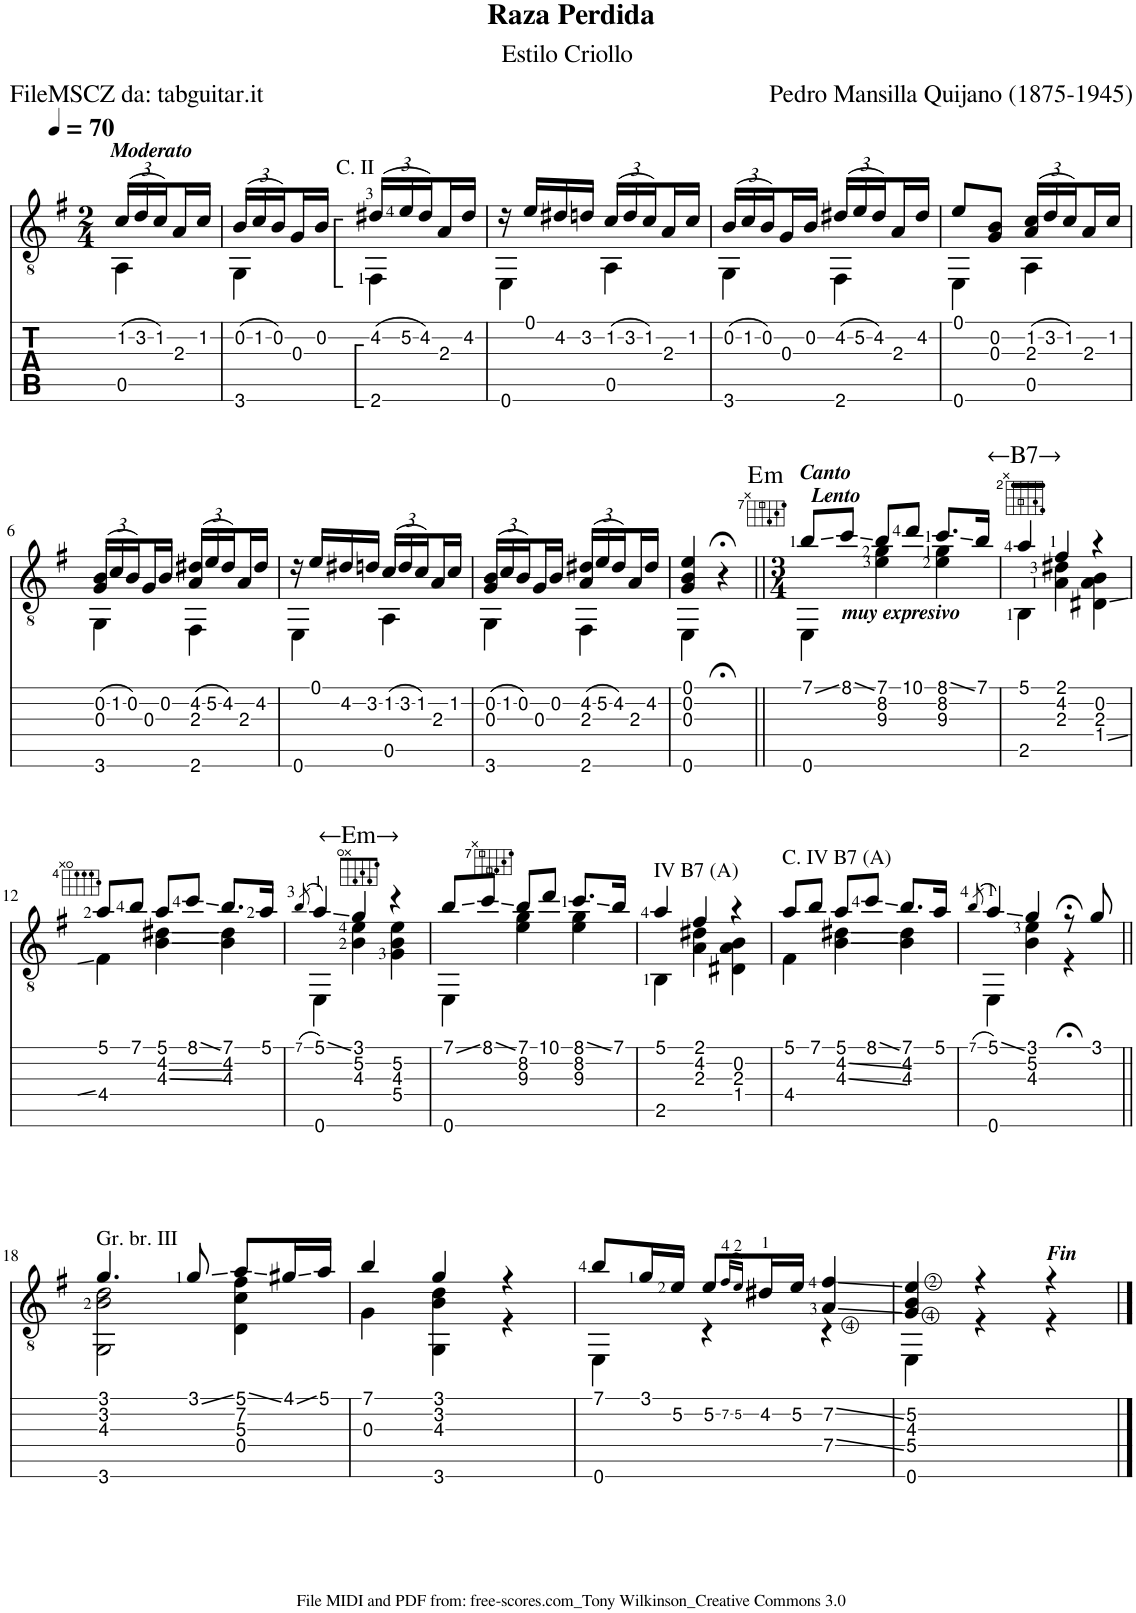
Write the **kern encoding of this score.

**kern	**kern	**harte
*part1	*part1	*part1
*staff2	*staff1	*
*I"Guitar	*	*
*I'Guit.	*	*
*stria6	*	*
*	*clefGv2	*
*k[f#]	*k[f#]	*
*M2/4	*M2/4	*
*MM70	*MM70	*
*Xbrackettup	*Xbrackettup	*
=1	=1	=1
*^	*^	*
!	!	!LO:TX:a:Bi:t=Moderato	!	!
24cLL	4AA	(24c/LL	4AA\	.
24d	.	24d/	.	.
24cJ	.	24c/)	.	.
16AL	.	16A/	.	.
16cJJ	.	16c/JJ	.	.
=2	=2	=2	=2	=2
24BLL	4GG	(24B/LL	4GG\	.
24c	.	24c/	.	.
24BJ	.	24B/)	.	.
16GL	.	16G/	.	.
16BJJ	.	16B/JJ	.	.
!	!	!LO:TX:a:t=C. II	!	!
24d#LL	4FF#:	(24d#X/LL	4FF#:\	.
24e	.	24e/	.	.
24d#J	.	24d#/)	.	.
16AL	.	16A/	.	.
16d#JJ	.	16d#/JJ	.	.
=3	=3	=3	=3	=3
16r	4EE	16r	4EE\	.
16eLL	.	16e/LL	.	.
16d#	.	16d#X/	.	.
16dJJ	.	16dn/JJ	.	.
24cLL	4AA	(24c/LL	4AA\	.
24d	.	24d/	.	.
24cJ	.	24c/)	.	.
16AL	.	16A/	.	.
16cJJ	.	16c/JJ	.	.
=4	=4	=4	=4	=4
24BLL	4GG	(24B/LL	4GG\	.
24c	.	24c/	.	.
24BJ	.	24B/)	.	.
16GL	.	16G/	.	.
16BJJ	.	16B/JJ	.	.
24d#XLL	4FF#	(24d#X/LL	4FF#\	.
24e	.	24e/	.	.
24d#J	.	24d#/)	.	.
16AL	.	16A/	.	.
16d#JJ	.	16d#/JJ	.	.
=5	=5	=5	=5	=5
8eL	4EE	8e/L	4EE\	.
8G\ 8B\J	.	8G/ 8B/J	.	.
24A\ 24c\LL	4AA	(24A/ 24c/LL	4AA\	.
24d	.	24d/	.	.
24cJ	.	24c/)	.	.
16AL	.	16A/	.	.
16cJJ	.	16c/JJ	.	.
!!LO:LB:g=z	!!
=6	=6	=6	=6	=6
24G\ 24B\LL	4GG	(24G/ 24B/LL	4GG\	.
24c	.	24c/	.	.
24BJ	.	24B/)	.	.
16GL	.	16G/	.	.
16BJJ	.	16B/JJ	.	.
24A\ 24d#X\LL	4FF#	(24A/ 24d#X/LL	4FF#\	.
24e	.	24e/	.	.
24d#J	.	24d#/)	.	.
16AL	.	16A/	.	.
16d#JJ	.	16d#/JJ	.	.
=7	=7	=7	=7	=7
16r	4EE	16r	4EE\	.
16eLL	.	16e/LL	.	.
16d#X	.	16d#X/	.	.
16dnJJ	.	16dn/JJ	.	.
24cLL	4AA	(24c/LL	4AA\	.
24d	.	24d/	.	.
24cJ	.	24c/)	.	.
16AL	.	16A/	.	.
16cJJ	.	16c/JJ	.	.
=8	=8	=8	=8	=8
24G\ 24B\LL	4GG	(24G/ 24B/LL	4GG\	.
24c	.	24c/	.	.
24BJ	.	24B/)	.	.
16GL	.	16G/	.	.
16BJJ	.	16B/JJ	.	.
24A\ 24d#X\LL	4FF#	(24A/ 24d#X/LL	4FF#\	.
24e	.	24e/	.	.
24d#J	.	24d#/)	.	.
16AL	.	16A/	.	.
16d#JJ	.	16d#/JJ	.	.
=9	=9	=9	=9	=9
4G 4B 4e	4EE	4G/ 4B/ 4e/	4EE\	.
4r;<	4ryy	4r;<	4ryy	.
=10||	=10||	=10||	=10||	=10||
*M3/4	*	*M3/4	*	*
!	!	!LO:TX:a:Bi:t=Canto	!	!
!	!	!LO:TX:a:t=Lento	!	!
!	!	!	!	!LO:H:kt=m
8bL	4EE	8b/L	4EE\	E:min
!LO:TX:a:Bi:t=muy expresivo	!	!	!	!
8ccJ	.	8cc/J	.	.
8bL	4e 4g	8b/L	4e\ 4g\	.
8ddJ	.	8dd/J	.	.
8.ccL	4e 4g	8.cc/L	4e\ 4g\	.
16bJk	.	16b/Jk	.	.
=11	=11	=11	=11	=11
!	!	!	!	!LO:H:kt=←B7→
4a	4BB	4a/	4BB\	N
4f#	4A 4d#	4f#/	4A\ 4d#X\	.
4r	4D# 4A 4B	4r	4D#X\ 4A\ 4B\	.
!!LO:LB:g=z	!!
=12	=12	=12	=12	=12
8aL	4F#	8a/L	4F#\	.
8bJ	.	8b/J	.	.
8aL	4B 4d#	8a/L	4B\ 4d#X\	.
8ccJ	.	8cc/J	.	.
8.bL	4B 4d#	8.b/L	4B\ 4d#\	.
16aJk	.	16a/Jk	.	.
=13	=13	=13	=13	=13
qb	.	(8qb/	.	.
4a	4EE	4a/)	4EE\	.
!	!	!	!	!LO:H:kt=←Em→
4g	4B 4e	4g/	4B\ 4e\	N
4r	4G 4B 4e	4r	4G\ 4B\ 4e\	.
=14	=14	=14	=14	=14
8bL	4EE	8b/L	4EE\	.
8ccJ	.	8cc/J	.	.
8bL	4e 4g	8b/L	4e\ 4g\	.
8ddJ	.	8dd/J	.	.
8.ccL	4e 4g	8.cc/L	4e\ 4g\	.
16bJk	.	16b/Jk	.	.
=15	=15	=15	=15	=15
!	!	!LO:TX:a:t=IV B7 (A)	!	!
4a	4BB	4a/	4BB\	.
4f#	4A 4d#X	4f#/	4A\ 4d#X\	.
4r	4D#X 4A 4B	4r	4D#X\ 4A\ 4B\	.
=16	=16	=16	=16	=16
!	!	!LO:TX:a:t=C. IV B7 (A)	!	!
8aL	4F#	8a/L	4F#\	.
8bJ	.	8b/J	.	.
8aL	4B 4d#X	8a/L	4B\ 4d#X\	.
8ccJ	.	8cc/J	.	.
8.bL	4B 4d#	8.b/L	4B\ 4d#\	.
16aJk	.	16a/Jk	.	.
=17	=17	=17	=17	=17
qb	.	(8qb/	.	.
4a	4EE	4a/)	4EE\	.
4g	4B 4e	4g/	4B\ 4e\	.
8r;<	4r	8r;<	4r	.
8g	.	8g/	.	.
!!LO:LB:g=z	!!
=18||	=18||	=18||	=18||	=18||
!	!	!LO:TX:a:t=Gr. br. III	!	!
4.g	2GG 2B 2d	4.g/	2GG\ 2B\ 2d\	.
8g	.	8g/	.	.
8aL	4D 4c 4f#	8a/L	4D\ 4c\ 4f#\	.
16g#L	.	16g#X/L	.	.
16aJJ	.	16a/JJ	.	.
=19	=19	=19	=19	=19
4b	4G	4b/	4G\	.
4g	4GG 4B 4d	4g/	4GG\ 4B\ 4d\	.
4r	4r	4r	4r	.
=20	=20	=20	=20	=20
8bL	4EE	8b/L	4EE\	.
16gL	.	16g/L	.	.
16eJJ	.	16e/JJ	.	.
8eL	4r	8e/L	4r	.
qf#	.	(16qf#/LL	.	.
qe	.	16qe/JJ)	.	.
16d#L	.	16d#X/L	.	.
16eJJ	.	16e/JJ	.	.
4A 4f#	4r	4A/ 4f#/	4r	.
=21	=21	=21	=21	=21
4G 4B 4e	4EE	4G/ 4B/ 4e/	4EE\	.
4r	4r	4r	4r	.
!	!	!LO:TX:a:Bi:t=Fin	!	!
4r	4r	4r	4r	.
*v	*v	*	*	*
*	*v	*v	*
==	==	==
*-	*-	*-
